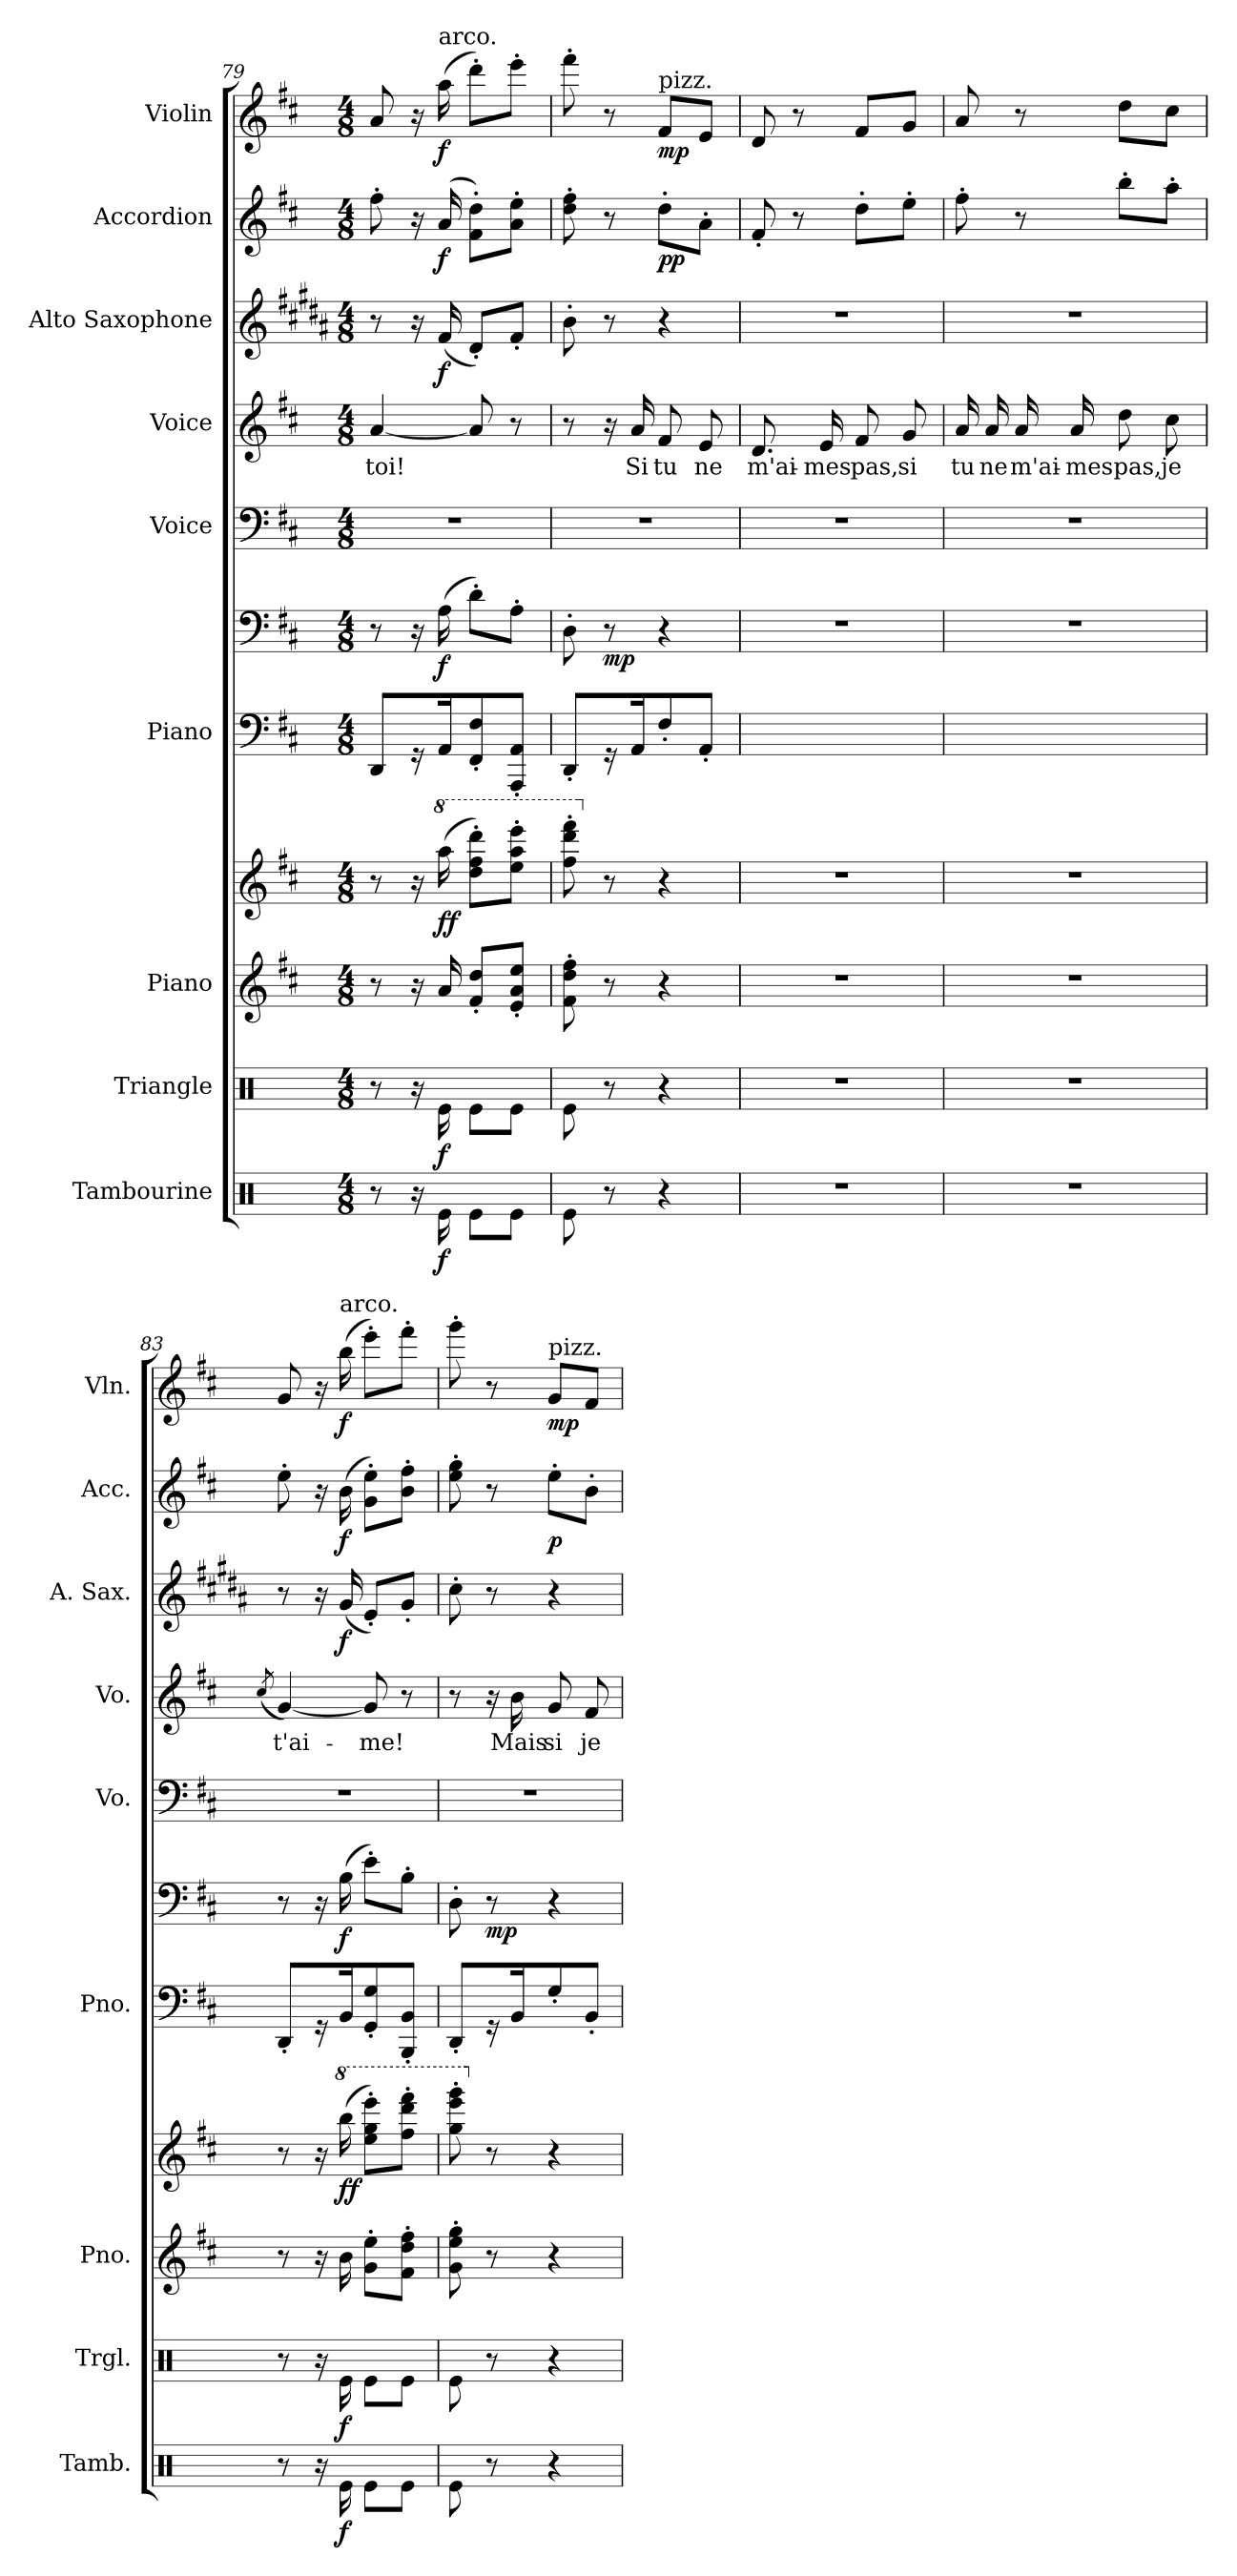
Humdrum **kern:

**kern	**dynam	**kern	**dynam	**kern	**kern	**dynam	**kern	**kern	**dynam	**kern	**kern	**text	**kern	**dynam	**kern	**dynam	**kern	**dynam
*part9	*part9	*part8	*part8	*part7	*part7	*part7	*part6	*part6	*part6	*part5	*part4	*part4	*part3	*part3	*part2	*part2	*part1	*part1
*staff11	*staff11	*staff10	*staff10	*staff9	*staff8	*staff8/9	*staff7	*staff6	*staff6/7	*staff5	*staff4	*staff4	*staff3	*staff3	*staff2	*staff2	*staff1	*staff1
*I"Tambourine	*	*I"Triangle	*	*I"Piano	*	*	*I"Piano	*	*	*I"Voice	*I"Voice	*	*I"Alto Saxophone	*	*I"Accordion	*	*I"Violin	*
*I'Tamb.	*	*I'Trgl.	*	*I'Pno.	*	*	*I'Pno.	*	*	*I'Vo.	*I'Vo.	*	*I'A. Sax.	*	*I'Acc.	*	*I'Vln.	*
*clefX	*	*clefX	*	*clefG2	*clefG2	*	*clefF4	*clefF4	*	*clefF4	*clefG2	*	*clefG2	*	*clefG2	*	*clefG2	*
*	*	*	*	*	*	*	*	*	*	*	*	*	*ITrd5c9	*	*	*	*	*
*k[]	*	*k[]	*	*k[f#c#]	*k[f#c#]	*	*k[f#c#]	*k[f#c#]	*	*k[f#c#]	*k[f#c#]	*	*k[f#c#]	*	*k[f#c#]	*	*k[f#c#]	*
*M4/8	*	*M4/8	*	*M4/8	*M4/8	*	*M4/8	*M4/8	*	*M4/8	*M4/8	*	*M4/8	*	*M4/8	*	*M4/8	*
=79	=79	=79	=79	=79	=79	=79	=79	=79	=79	=79	=79	=79	=79	=79	=79	=79	=79	=79
!	!	!	!	!	!	!	!	!	!	!	!	!LO:LY:b	!	!	!	!	!	!
8r	.	8r	.	8r	8r	.	8DD/L	8r	.	2r	[4a/	toi!	8r	.	8ff#'\	.	8a/	.
16r	.	16r	.	16r	16r	.	16r	16r	.	.	.	.	16r	.	16r	.	16r	.
*	*	*	*	*	*8va	*	*	*	*	*	*	*	*	*	*	*	*	*
!	!	!	!	!	!	!	!	!	!	!	!	!	!	!	!	!	!LO:TX:a:t=arco.	!
!	!LO:DY:b	!	!LO:DY:b	!	!	!LO:DY:b	!	!	!LO:DY:b	!	!	!	!	!LO:DY:b	!	!LO:DY:b	!	!LO:DY:b
16Re\	f	16Re\	f	16a/	(16aaa\	ff	16AA/K	(16A\	f	.	.	.	(16A/	f	(16a/	f	(16aa\	f
8Re\L	.	8Re\L	.	8f#/' 8dd/'L	8ddd\' 8fff#\' 8dddd\'L)	.	8FF#/' 8F#/'	8d'\L)	.	.	8a/]	.	8F#'/L)	.	8f#\' 8dd\'L)	.	8ddd'\L)	.
8Re\J	.	8Re\J	.	8e/' 8a/' 8ee/'J	8eee\' 8aaa\' 8eeee\'J	.	8AAA/' 8AA/'J	8A'\J	.	.	8r	.	8A'/J	.	8a\' 8ee\'J	.	8eee'\J	.
=80	=80	=80	=80	=80	=80	=80	=80	=80	=80	=80	=80	=80	=80	=80	=80	=80	=80	=80
8Re\	.	8Re\	.	8f#\' 8dd\' 8ff#\'	8fff#\' 8dddd\' 8ffff#\'	.	8DD'/L	8D'\	.	2r	8r	.	8d'\	.	8dd\' 8ff#\'	.	8fff#'\	.
*	*	*	*	*	*X8va	*	*	*	*	*	*	*	*	*	*	*	*	*
!	!	!	!	!	!	!	!	!	!LO:DY:b	!	!	!	!	!	!	!	!	!
8r	.	8r	.	8r	8r	.	16r	8r	mp	.	16r	.	8r	.	8r	.	8r	.
!	!	!	!	!	!	!	!	!	!	!	!	!LO:LY:b	!	!	!	!	!	!
.	.	.	.	.	.	.	16AA/K	.	.	.	16a/	Si	.	.	.	.	.	.
!	!	!	!	!	!	!	!	!	!	!	!	!	!	!	!	!	!LO:TX:a:t=pizz.	!
!	!	!	!	!	!	!	!	!	!	!	!	!LO:LY:b	!	!	!	!LO:DY:b	!	!LO:DY:b
4r	.	4r	.	4r	4r	.	8F#'/	4r	.	.	8f#/	tu	4r	.	8dd'\L	pp	8f#/L	mp
!	!	!	!	!	!	!	!	!	!	!	!	!LO:LY:b	!	!	!	!	!	!
.	.	.	.	.	.	.	8AA'/J	.	.	.	8e/	ne	.	.	8a'\J	.	8e/J	.
=81	=81	=81	=81	=81	=81	=81	=81	=81	=81	=81	=81	=81	=81	=81	=81	=81	=81	=81
!	!	!	!	!	!	!	!	!	!	!	!	!LO:LY:b	!	!	!	!	!	!
2r	.	2r	.	2r	2r	.	2ryy	2r	.	2r	8.d/	m'ai-	2r	.	8f#'/	.	8d/	.
.	.	.	.	.	.	.	.	.	.	.	.	.	.	.	8r	.	8r	.
!	!	!	!	!	!	!	!	!	!	!	!	!LO:LY:b	!	!	!	!	!	!
.	.	.	.	.	.	.	.	.	.	.	16e/	-mes	.	.	.	.	.	.
!	!	!	!	!	!	!	!	!	!	!	!	!LO:LY:b	!	!	!	!	!	!
.	.	.	.	.	.	.	.	.	.	.	8f#/	pas,	.	.	8dd'\L	.	8f#/L	.
!	!	!	!	!	!	!	!	!	!	!	!	!LO:LY:b	!	!	!	!	!	!
.	.	.	.	.	.	.	.	.	.	.	8g/	si	.	.	8ee'\J	.	8g/J	.
!!LO:PB:g=z
=82	=82	=82	=82	=82	=82	=82	=82	=82	=82	=82	=82	=82	=82	=82	=82	=82	=82	=82
!	!	!	!	!	!	!	!	!	!	!	!	!LO:LY:b	!	!	!	!	!	!
2r	.	2r	.	2r	2r	.	2ryy	2r	.	2r	16a/	tu	2r	.	8ff#'\	.	8a/	.
!	!	!	!	!	!	!	!	!	!	!	!	!LO:LY:b	!	!	!	!	!	!
.	.	.	.	.	.	.	.	.	.	.	16a/	ne	.	.	.	.	.	.
!	!	!	!	!	!	!	!	!	!	!	!	!LO:LY:b	!	!	!	!	!	!
.	.	.	.	.	.	.	.	.	.	.	16a/	m'ai-	.	.	8r	.	8r	.
!	!	!	!	!	!	!	!	!	!	!	!	!LO:LY:b	!	!	!	!	!	!
.	.	.	.	.	.	.	.	.	.	.	16a/	-mes	.	.	.	.	.	.
!	!	!	!	!	!	!	!	!	!	!	!	!LO:LY:b	!	!	!	!	!	!
.	.	.	.	.	.	.	.	.	.	.	8dd\	pas,	.	.	8bb'\L	.	8dd\L	.
!	!	!	!	!	!	!	!	!	!	!	!	!LO:LY:b	!	!	!	!	!	!
.	.	.	.	.	.	.	.	.	.	.	8cc#\	je	.	.	8aa'\J	.	8cc#\J	.
=83	=83	=83	=83	=83	=83	=83	=83	=83	=83	=83	=83	=83	=83	=83	=83	=83	=83	=83
.	.	.	.	.	.	.	.	.	.	.	(8qcc#/	.	.	.	.	.	.	.
!	!	!	!	!	!	!	!	!	!	!	!	!LO:LY:b	!	!	!	!	!	!
8r	.	8r	.	8r	8r	.	8DD'/L	8r	.	2r	[4g/)	t'ai-	8r	.	8ee'\	.	8g/	.
16r	.	16r	.	16r	16r	.	16r	16r	.	.	.	.	16r	.	16r	.	16r	.
*	*	*	*	*	*8va	*	*	*	*	*	*	*	*	*	*	*	*	*
!	!	!	!	!	!	!	!	!	!	!	!	!	!	!	!	!	!LO:TX:a:t=arco.	!
!	!LO:DY:b	!	!LO:DY:b	!	!	!LO:DY:b	!	!	!LO:DY:b	!	!	!	!	!LO:DY:b	!	!LO:DY:b	!	!LO:DY:b
16Re\	f	16Re\	f	16b\	(16bbb\	ff	16BB/K	(16B\	f	.	.	.	(16B/	f	(16b\	f	(16bb\	f
!	!	!	!	!	!	!	!	!	!	!	!	!LO:LY:b	!	!	!	!	!	!
8Re\L	.	8Re\L	.	8g\' 8ee\'L	8eee\' 8ggg\' 8eeee\'L)	.	8GG/' 8G/'	8e'\L)	.	.	8g/]	-me!	8G'/L)	.	8g\' 8ee\'L)	.	8eee'\L)	.
8Re\J	.	8Re\J	.	8f#\' 8dd\' 8ff#\'J	8fff#\' 8dddd\' 8ffff#\'J	.	8BBB/' 8BB/'J	8B'\J	.	.	8r	.	8B'/J	.	8b\' 8ff#\'J	.	8fff#'\J	.
=84	=84	=84	=84	=84	=84	=84	=84	=84	=84	=84	=84	=84	=84	=84	=84	=84	=84	=84
8Re\	.	8Re\	.	8g\' 8ee\' 8gg\'	8ggg\' 8eeee\' 8gggg\'	.	8DD'/L	8D'\	.	2r	8r	.	8e'\	.	8ee\' 8gg\'	.	8ggg'\	.
*	*	*	*	*	*X8va	*	*	*	*	*	*	*	*	*	*	*	*	*
!	!	!	!	!	!	!	!	!	!LO:DY:b	!	!	!	!	!	!	!	!	!
8r	.	8r	.	8r	8r	.	16r	8r	mp	.	16r	.	8r	.	8r	.	8r	.
!	!	!	!	!	!	!	!	!	!	!	!	!LO:LY:b	!	!	!	!	!	!
.	.	.	.	.	.	.	16BB/K	.	.	.	16b\	Mais	.	.	.	.	.	.
!	!	!	!	!	!	!	!	!	!	!	!	!	!	!	!	!	!LO:TX:a:t=pizz.	!
!	!	!	!	!	!	!	!	!	!	!	!	!LO:LY:b	!	!	!	!LO:DY:b	!	!LO:DY:b
4r	.	4r	.	4r	4r	.	8G'/	4r	.	.	8g/	si	4r	.	8ee'\L	p	8g/L	mp
!	!	!	!	!	!	!	!	!	!	!	!	!LO:LY:b	!	!	!	!	!	!
.	.	.	.	.	.	.	8BB'/J	.	.	.	8f#/	je	.	.	8b'\J	.	8f#/J	.
=	=	=	=	=	=	=	=	=	=	=	=	=	=	=	=	=	=	=
*-	*-	*-	*-	*-	*-	*-	*-	*-	*-	*-	*-	*-	*-	*-	*-	*-	*-	*-
